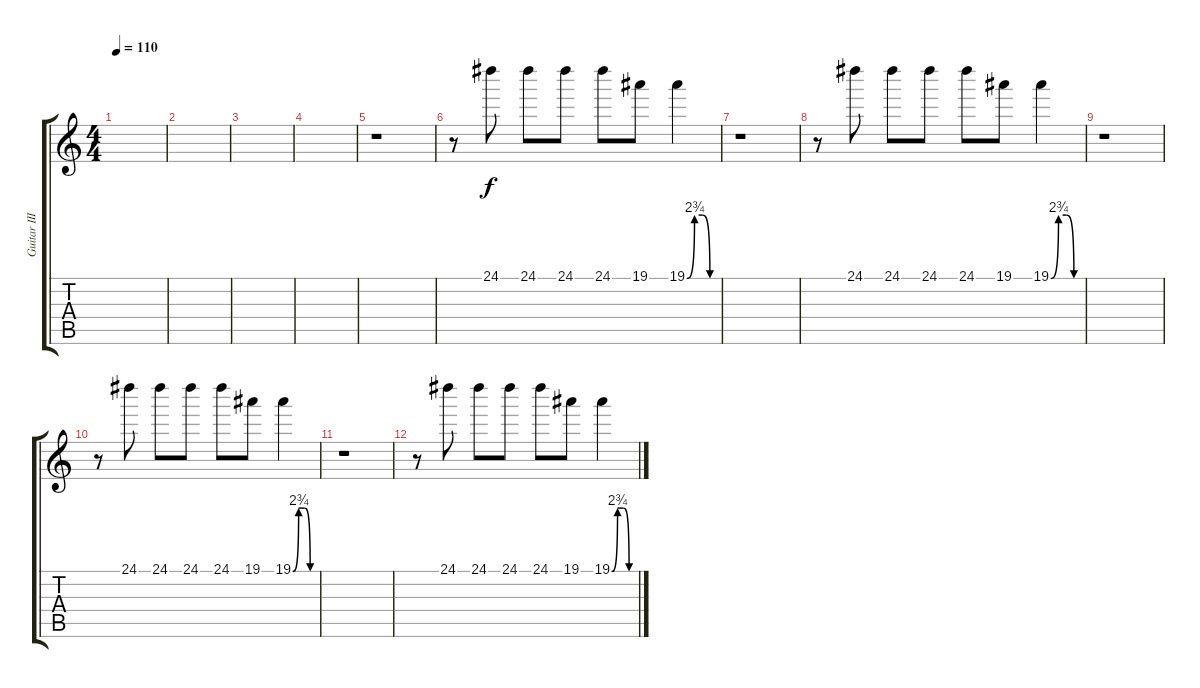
\track ("Guitar III" "Guitar III") {instrument overdrivenguitar}
\staff {score tabs}
\tuning (Eb4 Bb3 Gb3 Db3 Ab2 Eb2) {hide}
\ts (4 4)
\tempo 110
\clef g2
\ks c
|
|
|
|
r.1 |
r.8 24.1.8 24.1.8 24.1.8 24.1.8 19.1.8 19.1{be (custom 0 0 15 11 30 11 45 0 60 0)}.4 |
r.1 |
r.8 24.1.8 24.1.8 24.1.8 24.1.8 19.1.8 19.1{be (custom 0 0 15 11 30 11 45 0 60 0)}.4 |
r.1 |
r.8 24.1.8 24.1.8 24.1.8 24.1.8 19.1.8 19.1{be (custom 0 0 15 11 30 11 45 0 60 0)}.4 |
r.1 |
r.8 24.1.8 24.1.8 24.1.8 24.1.8 19.1.8 19.1{be (custom 0 0 15 11 30 11 45 0 60 0)}.4
